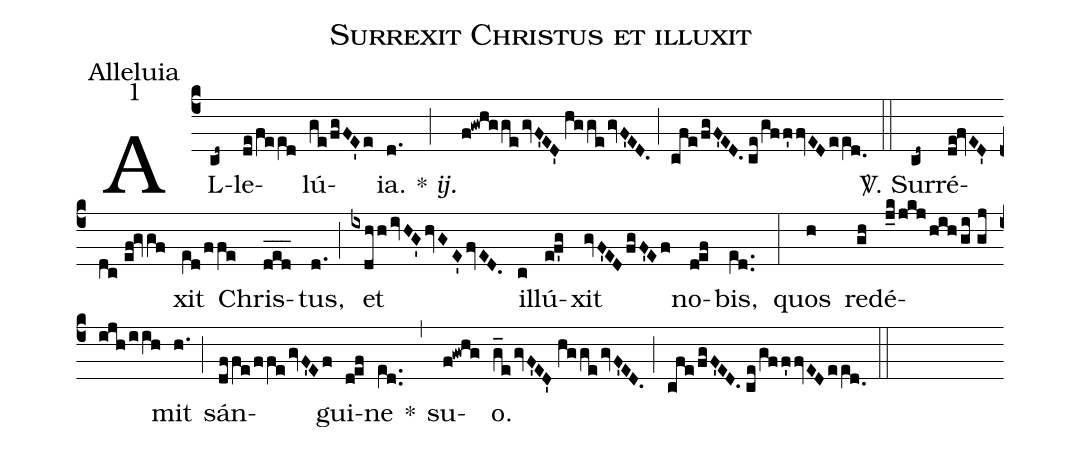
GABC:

name:Surrexit Christus et illuxit;
office-part:Alleluia;
mode:1;
%%
(c4) AL(cd~)le(de/fee[ll:1]d)lú(ge/fgFE'e)ia.(d.) {*}~<i>ij.</i>(;) (f!gwhggegvF'ED'//hggegvF'ED.) (;) (cfe/fgF'ED.//ce/!gff'fvEDee[ll:1]d.0) (::)
<sp>V/</sp>. Sur(cd~)ré(de!fvED'dc//ef!gvgf)xit(e[ll:1]d/ffe) Chris(d_e_d_)tus,(d.) (;) et(ixdhhivHG'hvGE'fvED.) il(c)lú(ef'g)xit(gvF'EDfgF'Ef) no(def)bis,(e[ll:1]d..) (:)
quos(h) red(gh)é(j_k/jkjhihgi//gj/ijh/iih)mit(h.) (;) sán(dffe/ffegvF'Ef)gui(def)ne(e[ll:1]d..) *(,) su(f!gwhg)o.(g_egvF'ED'//hggegvF'ED.) (;) (cfe/fgF'ED.//ce/!gff'fvEDee[ll:1]d.0) (::)
